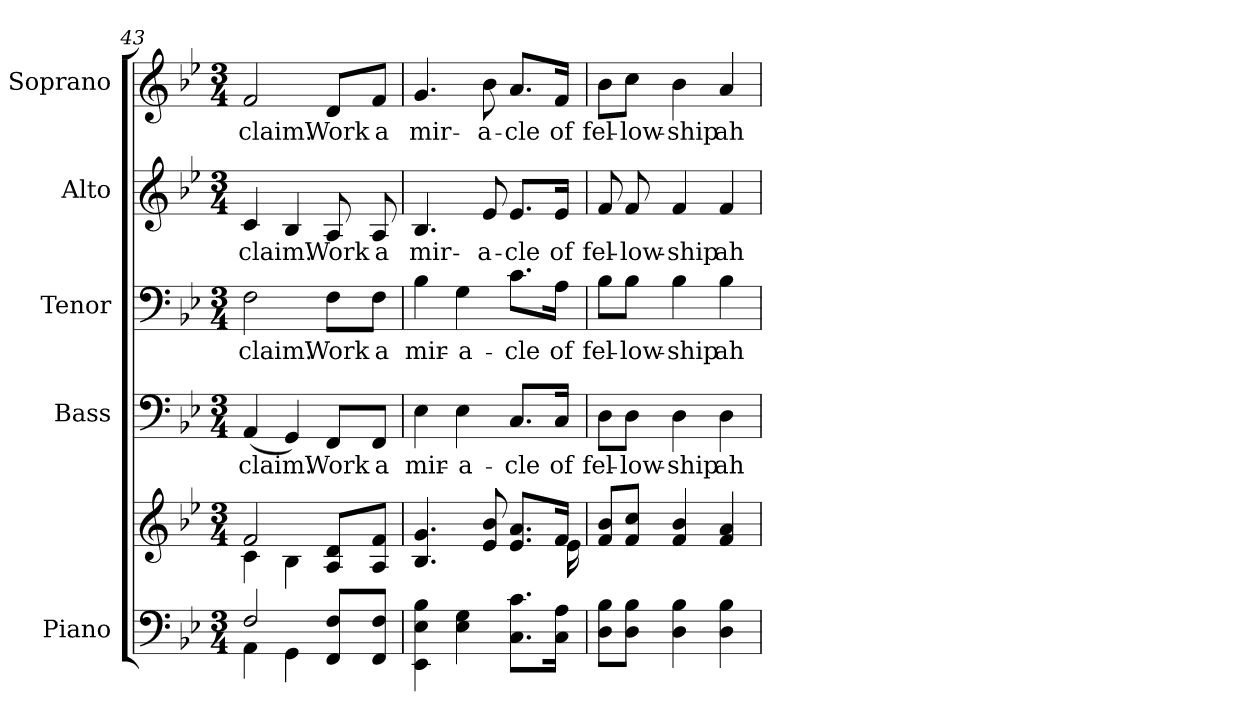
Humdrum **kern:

**kern	**kern	**kern	**text	**kern	**text	**kern	**text	**kern	**text
*part5	*part5	*part4	*part4	*part3	*part3	*part2	*part2	*part1	*part1
*staff6	*staff5	*staff4	*staff4	*staff3	*staff3	*staff2	*staff2	*staff1	*staff1
*I"Piano	*	*I"Bass	*	*I"Tenor	*	*I"Alto	*	*I"Soprano	*
*I'Pno.	*	*I'B.	*	*I'T.	*	*I'A.	*	*I'S.	*
!!LO:PB:g=z
*clefF4	*clefG2	*clefF4	*	*clefF4	*	*clefG2	*	*clefG2	*
*k[b-e-]	*k[b-e-]	*k[b-e-]	*	*k[b-e-]	*	*k[b-e-]	*	*k[b-e-]	*
*B-:	*B-:	*B-:	*	*B-:	*	*B-:	*	*B-:	*
*M3/4	*M3/4	*M3/4	*	*M3/4	*	*M3/4	*	*M3/4	*
=43	=43	=43	=43	=43	=43	=43	=43	=43	=43
*^	*^	*	*	*	*	*	*	*	*
!	!	!	!	!	!LO:LY:b:color=#000000	!	!	!	!	!	!
!	!	!	!	!	!	!	!LO:LY:b:color=#000000	!	!	!	!
!	!	!	!	!	!	!	!	!	!LO:LY:b:color=#000000	!	!
!	!	!	!	!	!	!	!	!	!	!	!LO:LY:b:color=#000000
2Fi/	4AAi\	2fi/	4ci\	(4AAi/	-claim.	2Fi\	-claim.	4ci/	-claim.	2fi/	-claim.
.	4GGi\	.	4B-i\	4GGi/)	.	.	.	4B-i/	.	.	.
!	!	!	!	!	!LO:LY:b:color=#000000	!	!	!	!	!	!
!	!	!	!	!	!	!	!LO:LY:b:color=#000000	!	!	!	!
!	!	!	!	!	!	!	!	!	!LO:LY:b:color=#000000	!	!
!	!	!	!	!	!	!	!	!	!	!	!LO:LY:b:color=#000000
8FFi/ 8Fi/L	4ryy	8Ai/ 8di/L	4ryy	8FFi/L	Work	8Fi\L	Work	8Ai/	Work	8di/L	Work
!	!	!	!	!	!LO:LY:b:color=#000000	!	!	!	!	!	!
!	!	!	!	!	!	!	!LO:LY:b:color=#000000	!	!	!	!
!	!	!	!	!	!	!	!	!	!LO:LY:b:color=#000000	!	!
!	!	!	!	!	!	!	!	!	!	!	!LO:LY:b:color=#000000
8FFi/ 8Fi/J	.	8Ai/ 8fi/J	.	8FFi/J	a	8Fi\J	a	8Ai/	a	8fi/J	a
*v	*v	*	*	*	*	*	*	*	*	*	*
=44	=44	=44	=44	=44	=44	=44	=44	=44	=44	=44
!	!	!	!	!LO:LY:b:color=#000000	!	!	!	!	!	!
!	!	!	!	!	!	!LO:LY:b:color=#000000	!	!	!	!
!	!	!	!	!	!	!	!	!LO:LY:b:color=#000000	!	!
!	!	!	!	!	!	!	!	!	!	!LO:LY:b:color=#000000
4EE-i\ 4E-i 4B-i	4.B-i/ 4.gi	2ryy	4E-i\	mir-	4B-i\	mir-	4.B-i/	mir-	4.gi/	mir-
!	!	!	!	!LO:LY:b:color=#000000	!	!	!	!	!	!
!	!	!	!	!	!	!LO:LY:b:color=#000000	!	!	!	!
4E-i\ 4Gi	.	.	4E-i\	-a-	4Gi\	-a-	.	.	.	.
!	!	!	!	!	!	!	!	!LO:LY:b:color=#000000	!	!
!	!	!	!	!	!	!	!	!	!	!LO:LY:b:color=#000000
.	8e-i/ 8b-i	.	.	.	.	.	8e-i/	-a-	8b-i\	-a-
!	!	!	!	!LO:LY:b:color=#000000	!	!	!	!	!	!
!	!	!	!	!	!	!LO:LY:b:color=#000000	!	!	!	!
!	!	!	!	!	!	!	!	!LO:LY:b:color=#000000	!	!
!	!	!	!	!	!	!	!	!	!	!LO:LY:b:color=#000000
8.Ci\ 8.ci\L	8.e-i/ 8.ai/L	8ryy	8.Ci/L	-cle	8.ci\L	-cle	8.e-i/L	-cle	8.ai/L	-cle
.	.	16ryy	.	.	.	.	.	.	.	.
!	!	!	!	!LO:LY:b:color=#000000	!	!	!	!	!	!
!	!	!	!	!	!	!LO:LY:b:color=#000000	!	!	!	!
!	!	!	!	!	!	!	!	!LO:LY:b:color=#000000	!	!
!	!	!	!	!	!	!	!	!	!	!LO:LY:b:color=#000000
16Ci\ 16Ai\Jk	16fi/Jk	16e-i\	16Ci/Jk	of	16Ai\Jk	of	16e-i/Jk	of	16fi/Jk	of
*	*v	*v	*	*	*	*	*	*	*	*
!!LO:PB:g=z
=45	=45	=45	=45	=45	=45	=45	=45	=45	=45
*	*^	*	*	*	*	*	*	*	*
!	!	!	!	!LO:LY:b:color=#000000	!	!	!	!	!	!
*	*v	*v	*	*	*	*	*	*	*	*
*	*^	*	*	*	*	*	*	*	*
!	!	!	!	!	!	!LO:LY:b:color=#000000	!	!	!	!
*	*v	*v	*	*	*	*	*	*	*	*
*	*^	*	*	*	*	*	*	*	*
!	!	!	!	!	!	!	!	!LO:LY:b:color=#000000	!	!
*	*v	*v	*	*	*	*	*	*	*	*
*	*^	*	*	*	*	*	*	*	*
!	!	!	!	!	!	!	!	!	!	!LO:LY:b:color=#000000
*	*v	*v	*	*	*	*	*	*	*	*
8Di\ 8B-i\L	8fi/ 8b-i/L	8Di\L	fel-	8B-i\L	fel-	8fi/	fel-	8b-i\L	fel-
!	!	!	!LO:LY:b:color=#000000	!	!	!	!	!	!
!	!	!	!	!	!LO:LY:b:color=#000000	!	!	!	!
!	!	!	!	!	!	!	!LO:LY:b:color=#000000	!	!
!	!	!	!	!	!	!	!	!	!LO:LY:b:color=#000000
8Di\ 8B-i\J	8fi/ 8cci/J	8Di\J	-low-	8B-i\J	-low-	8fi/	-low-	8cci\J	-low-
!	!	!	!LO:LY:b:color=#000000	!	!	!	!	!	!
!	!	!	!	!	!LO:LY:b:color=#000000	!	!	!	!
!	!	!	!	!	!	!	!LO:LY:b:color=#000000	!	!
!	!	!	!	!	!	!	!	!	!LO:LY:b:color=#000000
4Di\ 4B-i	4fi/ 4b-i	4Di\	-ship	4B-i\	-ship	4fi/	-ship	4b-i\	-ship
!	!	!	!LO:LY:b:color=#000000	!	!	!	!	!	!
!	!	!	!	!	!LO:LY:b:color=#000000	!	!	!	!
!	!	!	!	!	!	!	!LO:LY:b:color=#000000	!	!
!	!	!	!	!	!	!	!	!	!LO:LY:b:color=#000000
4Di\ 4B-i	4fi/ 4ai	4Di\	ah-	4B-i\	ah-	4fi/	ah-	4ai/	ah-
=	=	=	=	=	=	=	=	=	=
*-	*-	*-	*-	*-	*-	*-	*-	*-	*-
